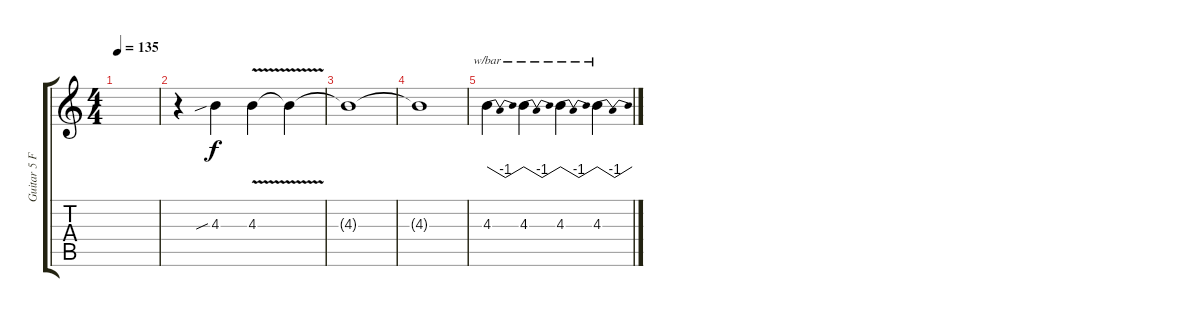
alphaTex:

\track ("Guitar 5 Fills" "Guitar 5 F") {instrument overdrivenguitar}
\staff {score tabs}
\tuning (E4 B3 G3 D3 A2 E2) {hide}
\ts (4 4)
\tempo 135
\clef g2
\ks c
|
r.4 4.3{sib}.4 4.3{v}.4 4.3{t}.4 |
4.3{t}.1 |
4.3{t}.1 |
4.3.4{tbe (dip default 0 0 30 -4 60 0)} 4.3.4{tbe (dip default 0 0 30 -4 60 0)} 4.3.4{tbe (dip default 0 0 30 -4 60 0)} 4.3.4{tbe (dip default 0 0 30 -4 60 0)}
